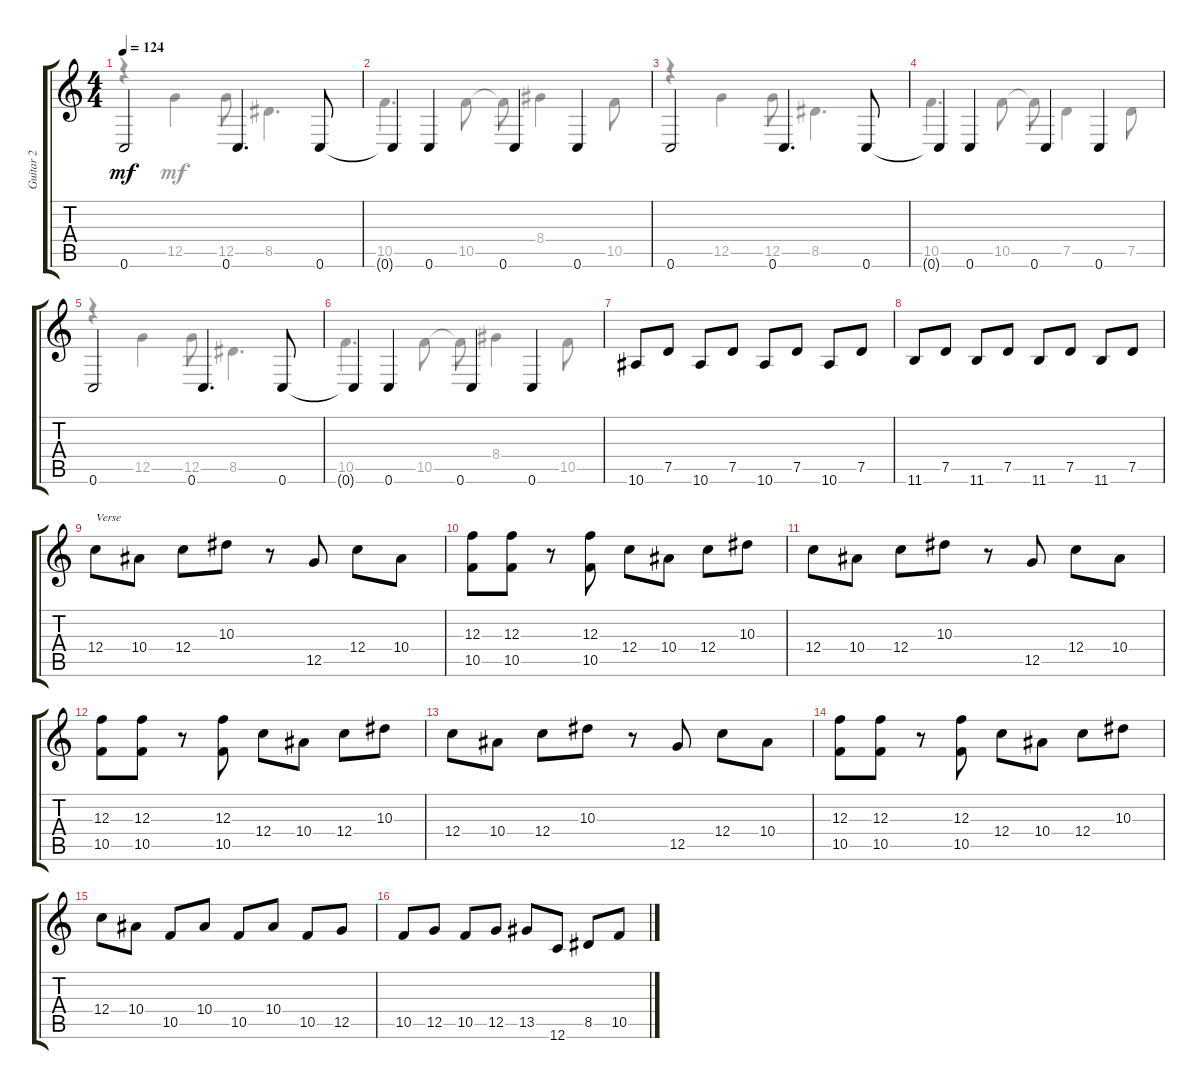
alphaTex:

\track ("Guitar 2" "Guitar 2") {instrument electricguitarclean}
\staff {score tabs}
\tuning (D4 A3 F3 C3 G2 C2) {hide}
\voice
\ts (4 4)
\tempo 124
\clef g2
\ks c
0.6.2{dy mf} 0.6.4{d} 0.6.8 |
0.6{t}.4 0.6.4 0.6.4 0.6.4 |
0.6.2 0.6.4{d} 0.6.8 |
0.6{t}.4 0.6.4 0.6.4 0.6.4 |
0.6.2 0.6.4{d} 0.6.8 |
0.6{t}.4 0.6.4 0.6.4 0.6.4 |
10.6.8 7.5.8 10.6.8 7.5.8 10.6.8 7.5.8 10.6.8 7.5.8 |
11.6.8 7.5.8 11.6.8 7.5.8 11.6.8 7.5.8 11.6.8 7.5.8 |
12.4.8{txt "Verse"} 10.4.8 12.4.8 10.3.8 r.8 12.5.8 12.4.8 10.4.8 |
(12.3 10.5).8 (12.3 10.5).8 r.8 (12.3 10.5).8 12.4.8 10.4.8 12.4.8 10.3.8 |
12.4.8 10.4.8 12.4.8 10.3.8 r.8 12.5.8 12.4.8 10.4.8 |
(12.3 10.5).8 (12.3 10.5).8 r.8 (12.3 10.5).8 12.4.8 10.4.8 12.4.8 10.3.8 |
12.4.8 10.4.8 12.4.8 10.3.8 r.8 12.5.8 12.4.8 10.4.8 |
(12.3 10.5).8 (12.3 10.5).8 r.8 (12.3 10.5).8 12.4.8 10.4.8 12.4.8 10.3.8 |
12.4.8 10.4.8 10.5.8 10.4.8 10.5.8 10.4.8 10.5.8 12.5.8 |
10.5.8 12.5.8 10.5.8 12.5.8 13.5.8 12.6.8 8.5.8 10.5.8
\voice
\clef g2
\ottava regular
\simile none
\ks c
r.4{dy mf} 12.5.4 12.5.8 8.5.4{d} |
10.5.4{d} 10.5.8 10.5{t}.8 8.4.4 10.5.8 |
r.4 12.5.4 12.5.8 8.5.4{d} |
10.5.4{d} 10.5.8 10.5{t}.8 7.5.4 7.5.8 |
r.4 12.5.4 12.5.8 8.5.4{d} |
10.5.4{d} 10.5.8 10.5{t}.8 8.4.4 10.5.8 |
|
|
|
|
|
|
|
|
|
